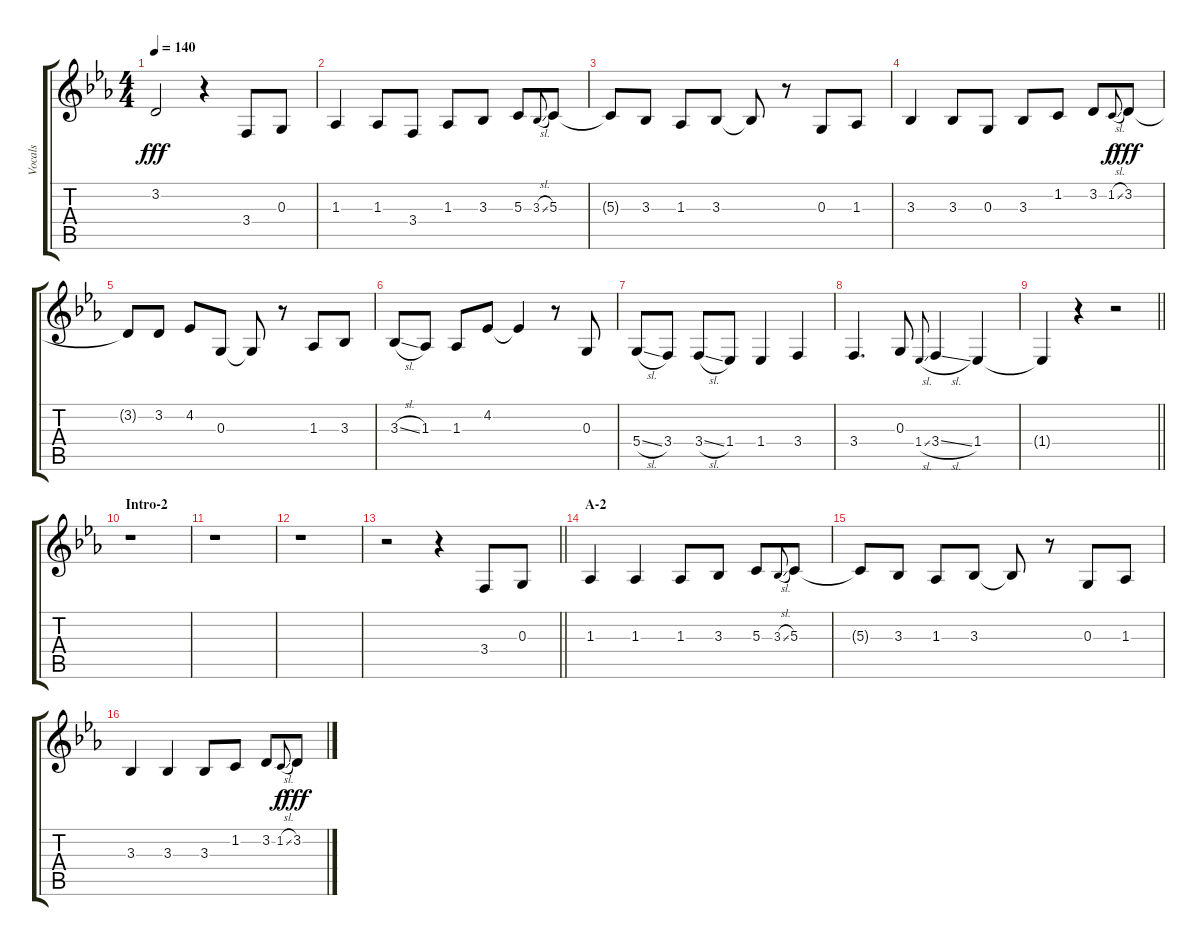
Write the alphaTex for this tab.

\track ("Vocals" "Vocals") {instrument voiceoohs}
\staff {score tabs}
\tuning (E4 B3 G3 D3 A2 E2) {hide}
\ts (4 4)
\tempo 140
\clef g2
\ks eb
3.2.2{dy fff} r.4 3.4.8 0.3.8 |
1.3.4 1.3.8 3.4.8 1.3.8 3.3.8 5.3.8 3.3{sl}.8{gr onbeat} 5.3.8 |
5.3{t}.8 3.3.8 1.3.8 3.3.8 3.3{t}.8 r.8 0.3.8 1.3.8 |
3.3.4 3.3.8 0.3.8 3.3.8 1.2.8 3.2.8 1.2{sl}.8{gr onbeat dy f} 3.2.8{dy fff} |
3.2{t}.8 3.2.8 4.2.8 0.3.8 0.3{t}.8 r.8 1.3.8 3.3.8 |
3.3{sl}.8 1.3.8 1.3.8 4.2.8 4.2{t}.4 r.8 0.3.8 |
5.4{sl}.8 3.4.8 3.4{sl}.8 1.4.8 1.4.4 3.4.4 |
3.4.4{d} 0.3.8 1.4{sl}.8{gr onbeat} 3.4{sl}.4 1.4.4 |
\barLineRight lightlight
1.4{t}.4 r.4 r.2 |
\section ("" "Intro-2")
r.1 |
r.1 |
r.1 |
\barLineRight lightlight
r.2 r.4 3.4.8 0.3.8 |
\section ("" "A-2")
1.3.4 1.3.4 1.3.8 3.3.8 5.3.8 3.3{sl}.8{gr onbeat} 5.3.8 |
5.3{t}.8 3.3.8 1.3.8 3.3.8 3.3{t}.8 r.8 0.3.8 1.3.8 |
3.3.4 3.3.4 3.3.8 1.2.8 3.2.8 1.2{sl}.8{gr onbeat dy f} 3.2.8{dy fff}
